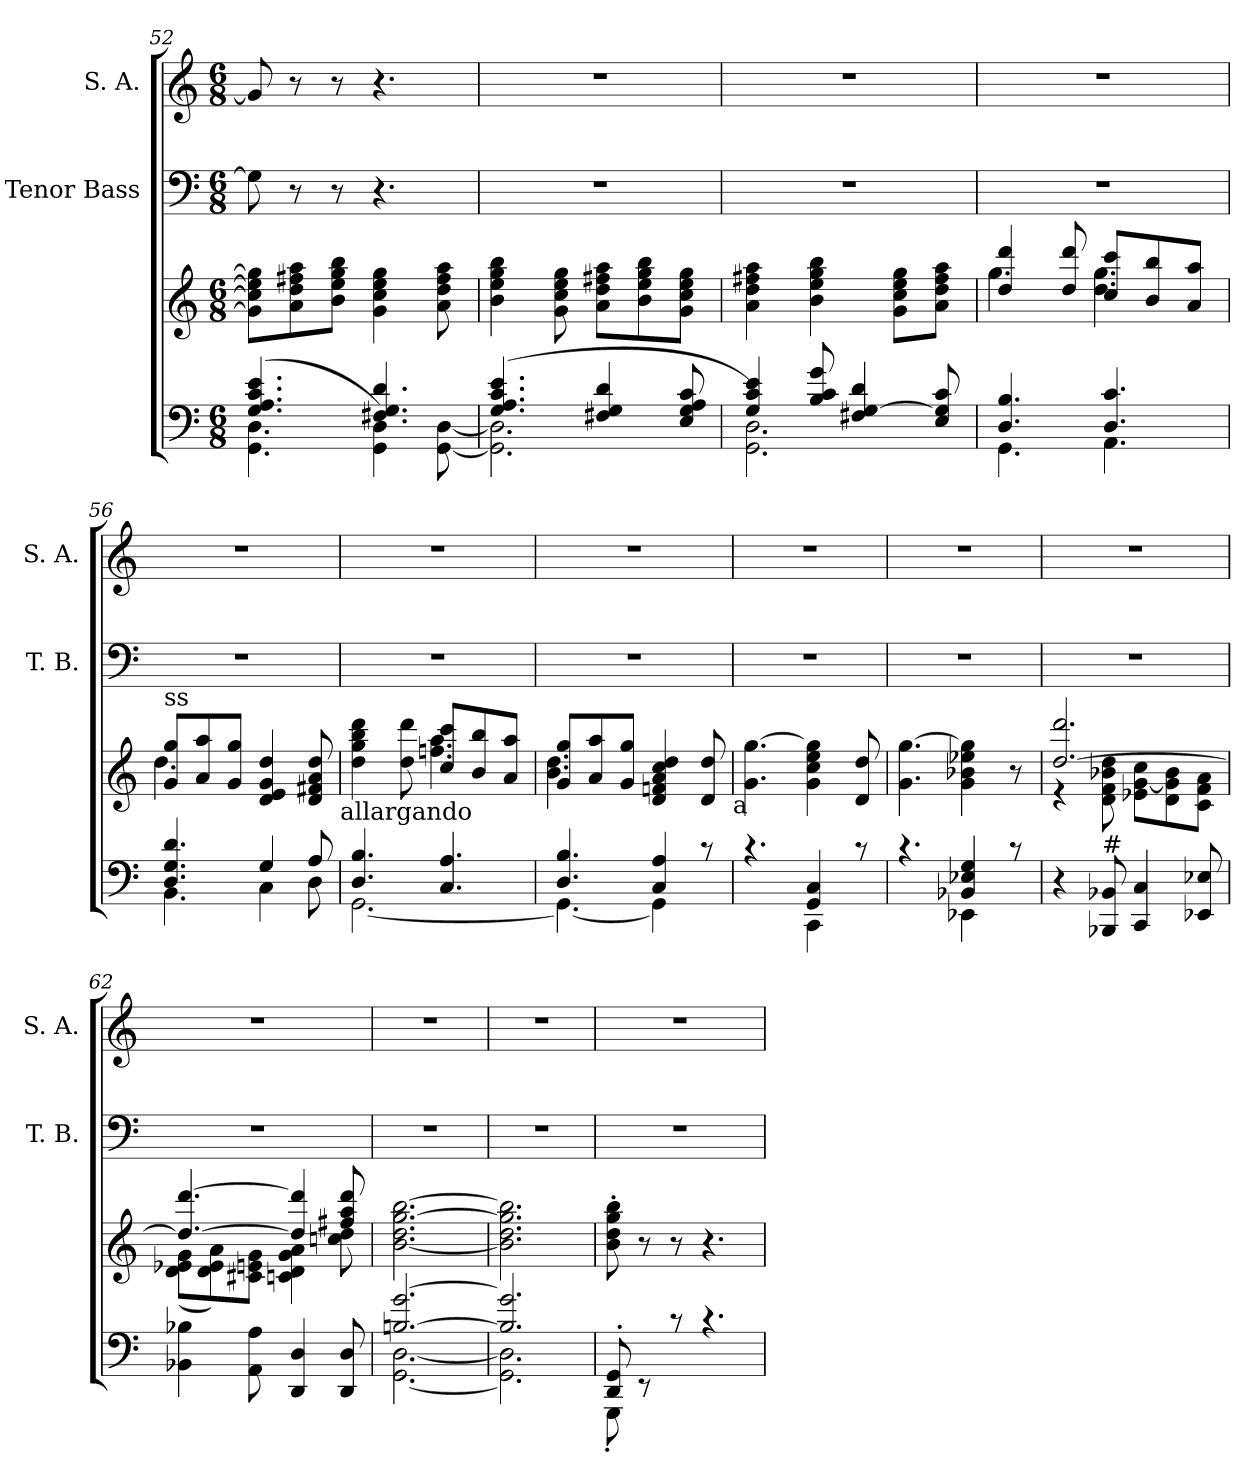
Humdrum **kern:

**kern	**kern	**kern	**text	**kern	**text
*part4	*part3	*part2	*part2	*part1	*part1
*staff4	*staff3	*staff2	*staff2	*staff1	*staff1
*	*	*I"Tenor Bass	*	*I"S. A.	*
*	*	*I'T. B.	*	*I'S. A.	*
*clefF4	*clefG2	*clefF4	*	*clefG2	*
*k[]	*k[]	*k[]	*	*k[]	*
*C:	*C:	*C:	*	*C:	*
*M6/8	*M6/8	*M6/8	*	*M6/8	*
=52	=52	=52	=52	=52	=52
*^	*	*	*	*	*
(<4.G/ 4.A/ 4.c/ 4.e/	4.GG\ 4.D\	8g\] 8cc\] 8ee\] 8gg\]L	8G\]	.	8g/]	.
.	.	8a\ 8dd\ 8ff#X\ 8aa\	8r	.	8r	.
.	.	8b\ 8ee\ 8gg\ 8bb\J	8r	.	8r	.
4.F#X/ 4.G/ 4.d/	4GG\ 4D\)	4g\ 4cc\ 4ee\ 4gg\	4.r	.	4.r	.
.	[<8GG\ [<8D\	8a\ 8dd\ 8ff#\ 8aa\	.	.	.	.
=53	=53	=53	=53	=53	=53	=53
!	!	!	!LO:N:vis=1	!	!LO:N:vis=1	!
(<4.G/ 4.A/ 4.c/ 4.e/	2.GG\] 2.D\]	4b\ 4ee\ 4gg\ 4bb\	2.r	.	2.r	.
.	.	8g\ 8cc\ 8ee\ 8gg\	.	.	.	.
4F#X/ 4G/ 4d/	.	8a\ 8dd\ 8ff#X\ 8aa\L	.	.	.	.
.	.	8b\ 8ee\ 8gg\ 8bb\	.	.	.	.
8E/ 8G/ 8A/ 8c/	.	8g\ 8cc\ 8ee\ 8gg\J	.	.	.	.
=54	=54	=54	=54	=54	=54	=54
!	!	!	!LO:N:vis=1	!	!LO:N:vis=1	!
4G/ 4c/ 4e/	2.GG\ 2.D\)	4a\ 4dd\ 4ff#X\ 4aa\	2.r	.	2.r	.
8B/ 8c/ 8g/	.	4b\ 4ee\ 4gg\ 4bb\	.	.	.	.
4F#X/ [>4G/ 4d/	.	.	.	.	.	.
.	.	8g\ 8cc\ 8ee\ 8gg\L	.	.	.	.
8E/ 8G/] 8c/	.	8a\ 8dd\ 8ff#\ 8aa\J	.	.	.	.
=55	=55	=55	=55	=55	=55	=55
*	*	*^	*	*	*	*
!	!	!	!	!LO:N:vis=1	!	!LO:N:vis=1	!
4.D/ 4.B/	4.GG\	4dd/ 4ddd/	4.gg\	2.r	.	2.r	.
.	.	8dd/ 8ddd/	.	.	.	.	.
4.D/ 4.c/	4.AA\	8cc/ 8ccc/L	4.dd\ 4.gg\	.	.	.	.
.	.	8b/ 8bb/	.	.	.	.	.
.	.	8a/ 8aa/J	.	.	.	.	.
!!LO:LB:g=z
=56	=56	=56	=56	=56	=56	=56	=56
!	!	!LO:TX:a:t=ss	!	!	!	!	!
4.D/ 4.G/ 4.d/	4.BB\	8g/ 8gg/L	4.dd\	2.r	.	2.r	.
.	.	8a/ 8aa/	.	.	.	.	.
.	.	8g/ 8gg/J	.	.	.	.	.
4G/	4C\	4d/ 4e/ 4g/ 4dd/	4.ryy	.	.	.	.
8A/	8D\	8d/ 8f#X/ 8a/ 8dd/	.	.	.	.	.
!	!	!LO:TX:b:t=allargando	!	!	!	!	!
=57	=57	=57	=57	=57	=57	=57	=57
4.D/ 4.B/	[<2.GG\	4.ryy	4dd\ 4gg\ 4bb\ 4ddd\	2.r	.	2.r	.
.	.	.	8dd\ 8ddd\	.	.	.	.
4.C/ 4.A/	.	8cc/ 8ccc/L	4.ffn\ 4.aa\	.	.	.	.
.	.	8b/ 8bb/	.	.	.	.	.
.	.	8a/ 8aa/J	.	.	.	.	.
=58	=58	=58	=58	=58	=58	=58	=58
4.D/ 4.B/	4.GG\_	8g/ 8gg/L	4.b\ 4.dd\	2.r	.	2.r	.
.	.	8a/ 8aa/	.	.	.	.	.
.	.	8g/ 8gg/J	.	.	.	.	.
4C/ 4A/	4GG\]	4d/ 4fn/ 4a/ 4cc/ 4dd/	4.ryy	.	.	.	.
8rc	8ryy	8d/ 8dd/	.	.	.	.	.
*	*	*v	*v	*	*	*	*
!	!	!LO:TX:b:t=a	!	!	!	!
=59	=59	=59	=59	=59	=59	=59
4.rc	4.ryy	4.g\ [>4.gg\	2.r	.	2.r	.
4GG/ 4C/	4CC\	4g\ 4cc\ 4ee\ 4gg\]	.	.	.	.
8rc	8ryy	8d/ 8dd/	.	.	.	.
=60	=60	=60	=60	=60	=60	=60
4.rc	4.ryy	4.g\ [>4.gg\	2.r	.	2.r	.
4BB-X/ 4E-X/ 4G/	4EE-X\	4g\ 4b-X\ 4ee-X\ 4gg\]	.	.	.	.
8rc	8ryy	8r	.	.	.	.
*v	*v	*	*	*	*	*
!!LO:LB:g=z
=61	=61	=61	=61	=61	=61
*	*^	*	*	*	*
4r	[>2.dd/ 2.ddd/	4re	2.r	.	2.r	.
!LO:TX:a:t=#	!	!	!	!	!	!
8BBB-X/ 8BB-X/	.	8d\ 8f\ 8b-X\ 8dd\	.	.	.	.
4CC/ 4C/	.	8e-X\ [<8g\ 8cc\L	.	.	.	.
.	.	8d\ 8g\] 8b-\	.	.	.	.
8EE-X/ 8E-X/	.	8c\ 8f\ 8a\J	.	.	.	.
=62	=62	=62	=62	=62	=62	=62
4BB-X\ 4B-X\	4.dd/_ [>4.ddd/	(<8d\ 8e-X\ 8g\L	2.r	.	2.r	.
.	.	8d\ 8e-\ 8a\)	.	.	.	.
8AA\ 8A\	.	8c#X\ 8en\ 8g\J	.	.	.	.
4DD/ 4D/	4dd/] 4ddd/]	4cn\ 4d\ 4g\ 4a\	.	.	.	.
8DD/ 8D/	8ff#X/ 8aa/ 8ddd/	8ccn\ 8dd\	.	.	.	.
*	*v	*v	*	*	*	*
=63	=63	=63	=63	=63	=63
*^	*	*	*	*	*
[>2.Bn/ [>2.g/	[<2.GG\ [<2.D\	[<2.b\ 2.dd\ [>2.gg\ [>2.bb\	2.r	.	2.r	.
=64	=64	=64	=64	=64	=64	=64
2.B/] 2.g/]	2.GG\] 2.D\]	2.b\] 2.dd\ 2.gg\] 2.bb\]	2.r	.	2.r	.
=65	=65	=65	=65	=65	=65	=65
8DD/'> 8GG/'>	8GGG'<\	8b\'> 8dd\'> 8gg\'> 8bb\'>	2.r	.	2.r	.
8ryy	8rEE	8r	.	.	.	.
8rc	2ryy	8r	.	.	.	.
4.rc	.	4.r	.	.	.	.
*v	*v	*	*	*	*	*
=	=	=	=	=	=
*-	*-	*-	*-	*-	*-
